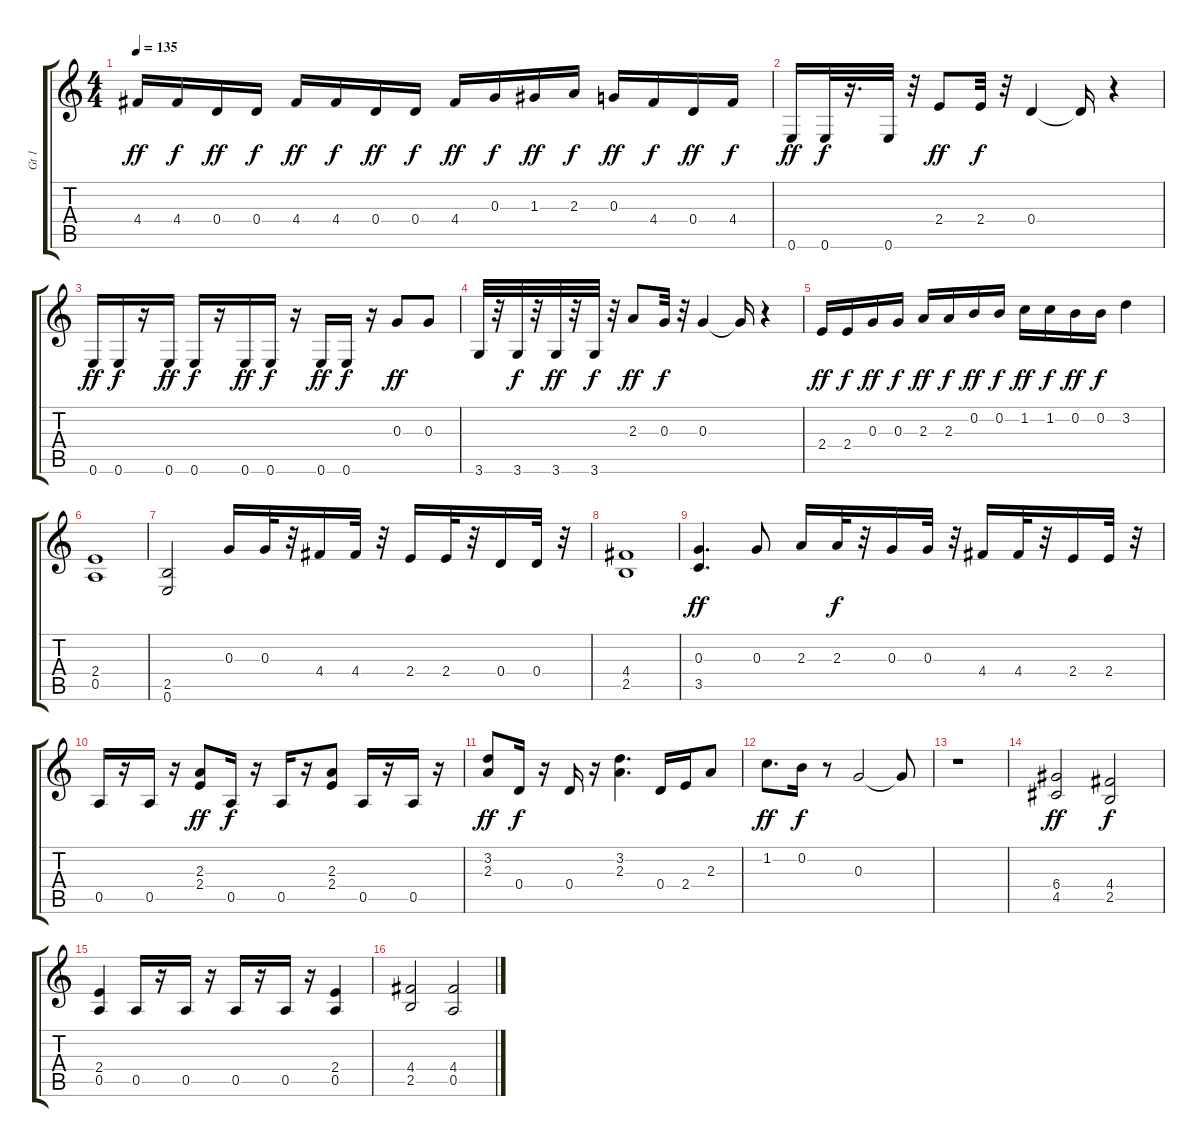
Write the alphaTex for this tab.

\track ("Gt 1                                " "Gt 1      ") {instrument overdrivenguitar}
\staff {score tabs}
\tuning (E4 B3 G3 D3 A2 E2) {hide}
\ts (4 4)
\tempo 135
\clef g2
\ks c
4.4.16{dy ff} 4.4.16{dy f} 0.4.16{dy ff} 0.4.16{dy f} 4.4.16{dy ff} 4.4.16{dy f} 0.4.16{dy ff} 0.4.16{dy f} 4.4.16{dy ff} 0.3.16{dy f} 1.3.16{dy ff} 2.3.16{dy f} 0.3.16{dy ff} 4.4.16{dy f} 0.4.16{dy ff} 4.4.16{dy f} |
0.6.16{dy ff} 0.6.32{dy f} r.16{d} 0.6.32 r.32 2.4.8{dy ff} 2.4.32{dy f} r.32 0.4.4 0.4{t}.16 r.4 |
0.6.16{dy ff} 0.6.16{dy f} r.16 0.6.16{dy ff} 0.6.16{dy f} r.16 0.6.16{dy ff} 0.6.16{dy f} r.16 0.6.16{dy ff} 0.6.16{dy f} r.16 0.3.8{dy ff} 0.3.8 |
3.6.32 r.32 3.6.32{dy f} r.32 3.6.32{dy ff} r.32 3.6.32{dy f} r.32 2.3.8{dy ff} 0.3.32{dy f} r.32 0.3.4 0.3{t}.16 r.4 |
2.4.16{dy ff} 2.4.16{dy f} 0.3.16{dy ff} 0.3.16{dy f} 2.3.16{dy ff} 2.3.16{dy f} 0.2.16{dy ff} 0.2.16{dy f} 1.2.16{dy ff} 1.2.16{dy f} 0.2.16{dy ff} 0.2.16{dy f} 3.2.4 |
(2.4 0.5).1 |
(2.5 0.6).2 0.3.16 0.3.32 r.32 4.4.16 4.4.32 r.32 2.4.16 2.4.32 r.32 0.4.16 0.4.32 r.32 |
(4.4 2.5).1 |
(0.3 3.5).4{d dy ff} 0.3.8 2.3.16 2.3.32{dy f} r.32 0.3.16 0.3.32 r.32 4.4.16 4.4.32 r.32 2.4.16 2.4.32 r.32 |
0.5.16 r.16 0.5.16 r.16 (2.3 2.4).8{dy ff} 0.5.16{dy f} r.16 0.5.16 r.16 (2.3 2.4).8 0.5.16 r.16 0.5.16 r.16 |
(3.2 2.3).8{dy ff} 0.4.16{dy f} r.16 0.4.16 r.16 (3.2 2.3).4{d} 0.4.16 2.4.16 2.3.8 |
1.2.8{d dy ff} 0.2.16{dy f} r.8 0.3.2 0.3{t}.8 |
r.1 |
(6.4 4.5).2{dy ff} (4.4 2.5).2{dy f} |
(2.4 0.5).4 0.5.16 r.16 0.5.16 r.16 0.5.16 r.16 0.5.16 r.16 (2.4 0.5).4 |
(4.4 2.5).2 (4.4 0.5).2
